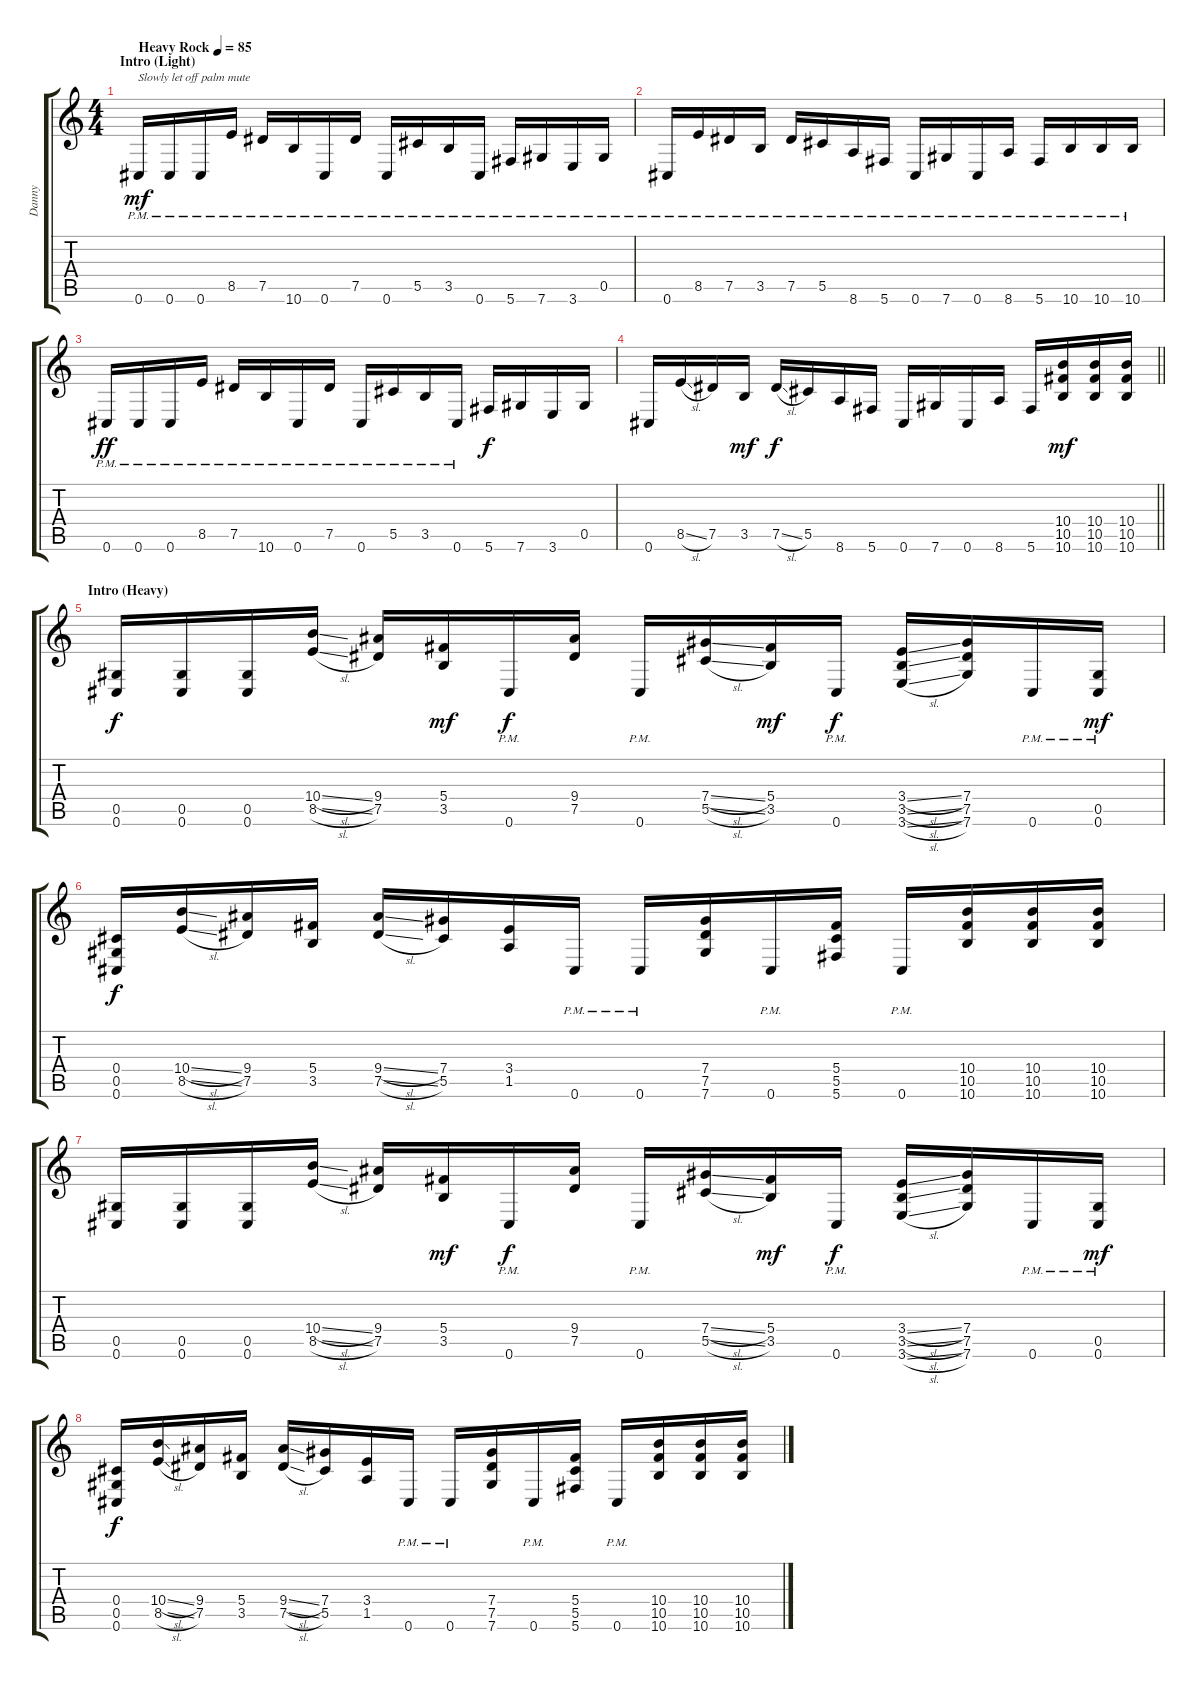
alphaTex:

\track ("Danny" "Danny") {instrument distortionguitar}
\staff {score tabs}
\tuning (Eb4 Bb3 Gb3 Db3 Ab2 Db2) {hide}
\ts (4 4)
\section ("" "Intro (Light)")
\tempo (85 "Heavy Rock")
\clef g2
\ks c
0.6{pm}.16{txt "Slowly let off palm mute" dy mf instrument distortionguitar} 0.6{pm}.16 0.6{pm}.16 8.5{pm}.16 7.5{pm}.16 10.6{pm}.16 0.6{pm}.16 7.5{pm}.16 0.6{pm}.16 5.5{pm}.16 3.5{pm}.16 0.6{pm}.16 5.6{pm}.16 7.6{pm}.16 3.6{pm}.16 0.5{pm}.16 |
0.6{pm}.16 8.5{pm}.16 7.5{pm}.16 3.5{pm}.16 7.5{pm}.16 5.5{pm}.16 8.6{pm}.16 5.6{pm}.16 0.6{pm}.16 7.6{pm}.16 0.6{pm}.16 8.6{pm}.16 5.6{pm}.16 10.6{pm}.16 10.6{pm}.16 10.6{pm}.16 |
0.6{pm}.16{dy ff} 0.6{pm}.16 0.6{pm}.16 8.5{pm}.16 7.5{pm}.16 10.6{pm}.16 0.6{pm}.16 7.5{pm}.16 0.6{pm}.16 5.5{pm}.16 3.5{pm}.16 0.6{pm}.16 5.6.16{dy f} 7.6.16 3.6.16 0.5.16 |
\barLineRight lightlight
0.6.16 8.5{sl}.16 7.5.16 3.5.16{dy mf} 7.5{sl}.16{dy f} 5.5.16 8.6.16 5.6.16 0.6.16 7.6.16 0.6.16 8.6.16 5.6.16 (10.4 10.5 10.6).16{dy mf} (10.4 10.5 10.6).16 (10.4 10.5 10.6).16 |
\section ("" "Intro (Heavy)")
(0.5 0.6).16{dy f} (0.5 0.6).16 (0.5 0.6).16 (10.4{sl} 8.5{sl}).16 (9.4 7.5).16 (5.4 3.5).16{dy mf} 0.6{pm}.16{dy f} (9.4 7.5).16 0.6{pm}.16 (7.4{sl} 5.5{sl}).16 (5.4 3.5).16{dy mf} 0.6{pm}.16{dy f} (3.4{sl} 3.5{sl} 3.6{sl}).16 (7.4 7.5 7.6).16 0.6{pm}.16 (0.5{pm} 0.6{pm}).16{dy mf} |
(0.4 0.5 0.6).16{dy f} (10.4{sl} 8.5{sl}).16 (9.4 7.5).16 (5.4 3.5).16 (9.4{sl} 7.5{sl}).16 (7.4 5.5).16 (3.4 1.5).16 0.6{pm}.16 0.6{pm}.16 (7.4 7.5 7.6).16 0.6{pm}.16 (5.4 5.5 5.6).16 0.6{pm}.16 (10.4 10.5 10.6).16 (10.4 10.5 10.6).16 (10.4 10.5 10.6).16 |
(0.5 0.6).16 (0.5 0.6).16 (0.5 0.6).16 (10.4{sl} 8.5{sl}).16 (9.4 7.5).16 (5.4 3.5).16{dy mf} 0.6{pm}.16{dy f} (9.4 7.5).16 0.6{pm}.16 (7.4{sl} 5.5{sl}).16 (5.4 3.5).16{dy mf} 0.6{pm}.16{dy f} (3.4{sl} 3.5{sl} 3.6{sl}).16 (7.4 7.5 7.6).16 0.6{pm}.16 (0.5{pm} 0.6{pm}).16{dy mf} |
(0.4 0.5 0.6).16{dy f} (10.4{sl} 8.5{sl}).16 (9.4 7.5).16 (5.4 3.5).16 (9.4{sl} 7.5{sl}).16 (7.4 5.5).16 (3.4 1.5).16 0.6{pm}.16 0.6{pm}.16 (7.4 7.5 7.6).16 0.6{pm}.16 (5.4 5.5 5.6).16 0.6{pm}.16 (10.4 10.5 10.6).16 (10.4 10.5 10.6).16 (10.4 10.5 10.6).16
